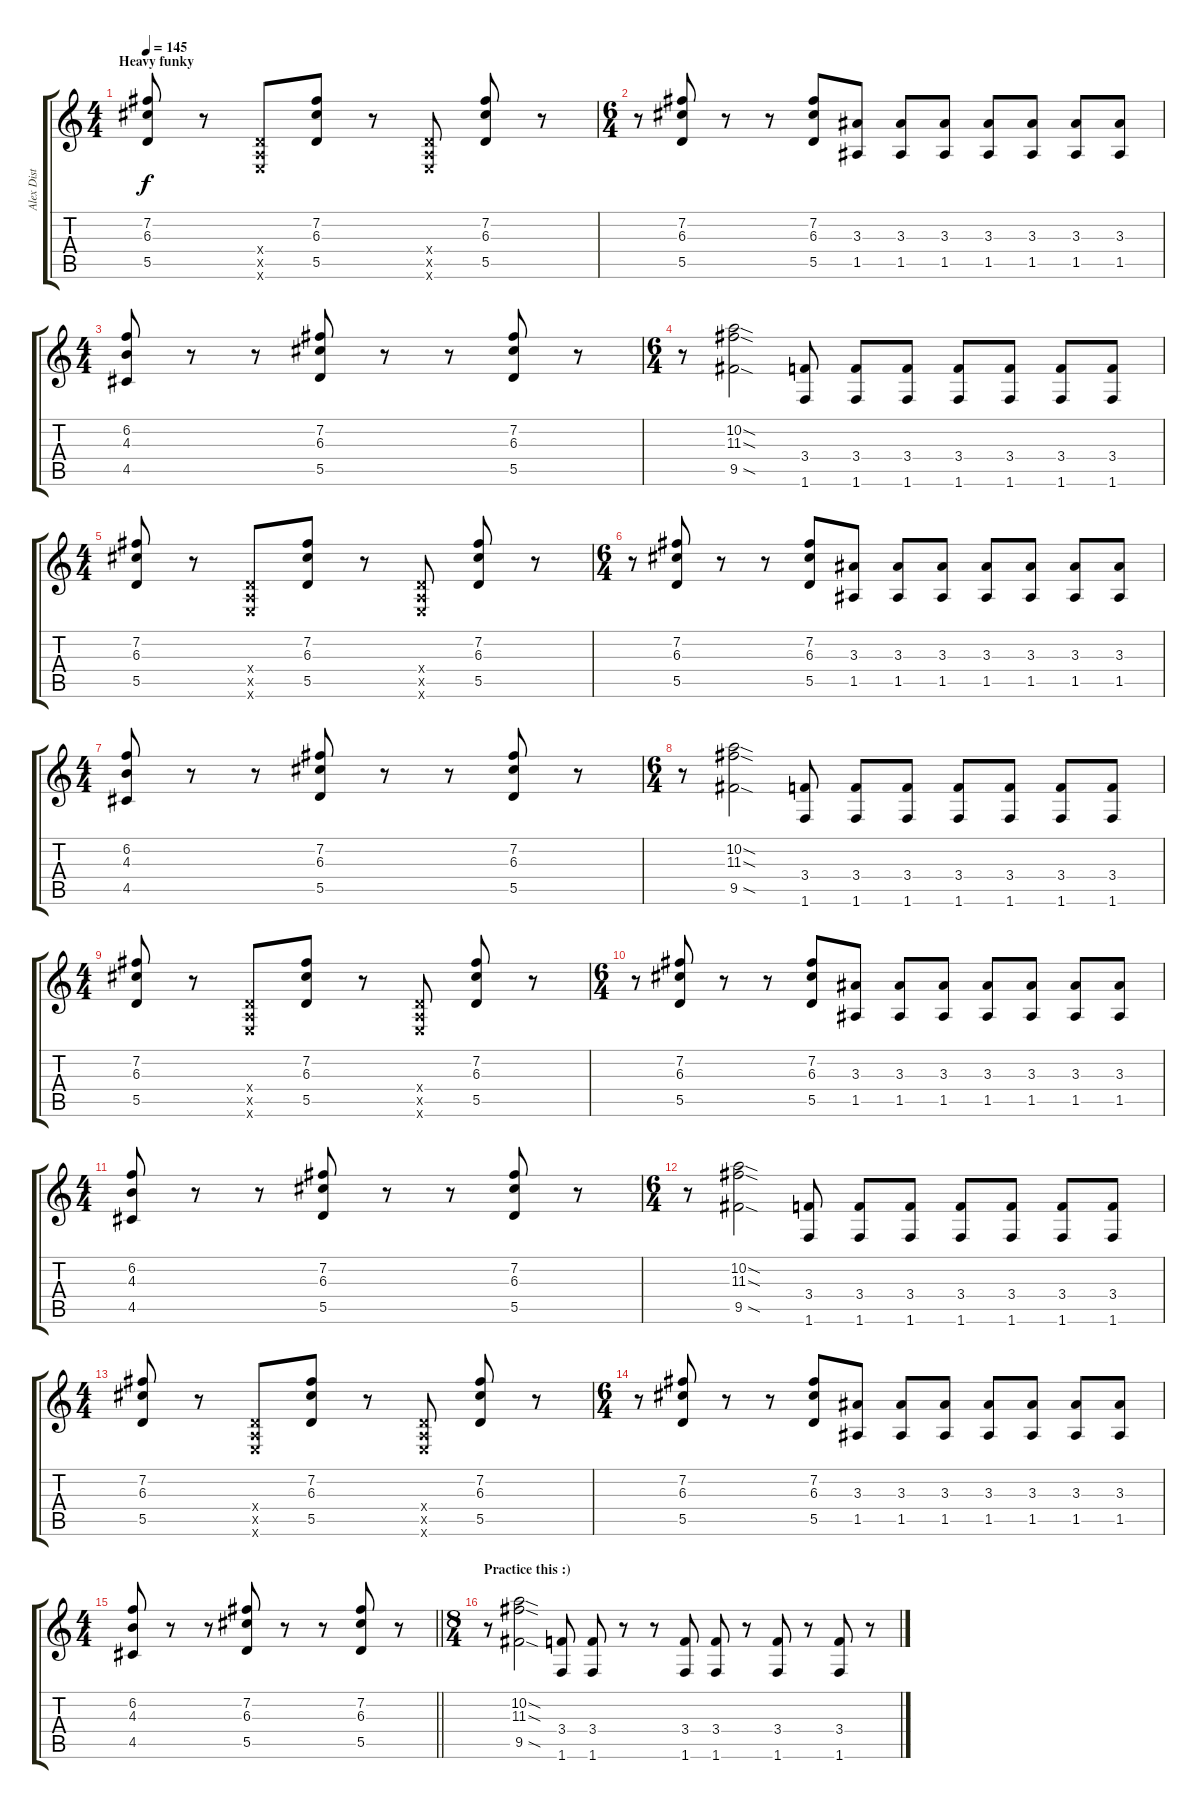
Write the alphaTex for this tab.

\track ("Alex Dist" "Alex Dist") {instrument distortionguitar}
\staff {score tabs}
\tuning (E4 B3 G3 D3 A2 E2) {hide}
\ts (4 4)
\section ("" "Heavy funky")
\tempo 145
\clef g2
\ks c
(7.2 6.3 5.5).8{dy f} r.8 (0.4{x} 0.5{x} 0.6{x}).8 (7.2 6.3 5.5).8 r.8 (0.4{x} 0.5{x} 0.6{x}).8 (7.2 6.3 5.5).8 r.8 |
\ts (6 4)
r.8 (7.2 6.3 5.5).8 r.8 r.8 (7.2 6.3 5.5).8 (3.3 1.5).8 (3.3 1.5).8 (3.3 1.5).8 (3.3 1.5).8 (3.3 1.5).8 (3.3 1.5).8 (3.3 1.5).8 |
\ts (4 4)
(6.2 4.3 4.5).8 r.8 r.8 (7.2 6.3 5.5).8 r.8 r.8 (7.2 6.3 5.5).8 r.8 |
\ts (6 4)
r.8 (10.2{sod} 11.3{sod} 9.5{sod}).2 (3.4 1.6).8 (3.4 1.6).8 (3.4 1.6).8 (3.4 1.6).8 (3.4 1.6).8 (3.4 1.6).8 (3.4 1.6).8 |
\ts (4 4)
(7.2 6.3 5.5).8 r.8 (0.4{x} 0.5{x} 0.6{x}).8 (7.2 6.3 5.5).8 r.8 (0.4{x} 0.5{x} 0.6{x}).8 (7.2 6.3 5.5).8 r.8 |
\ts (6 4)
r.8 (7.2 6.3 5.5).8 r.8 r.8 (7.2 6.3 5.5).8 (3.3 1.5).8 (3.3 1.5).8 (3.3 1.5).8 (3.3 1.5).8 (3.3 1.5).8 (3.3 1.5).8 (3.3 1.5).8 |
\ts (4 4)
(6.2 4.3 4.5).8 r.8 r.8 (7.2 6.3 5.5).8 r.8 r.8 (7.2 6.3 5.5).8 r.8 |
\ts (6 4)
r.8 (10.2{sod} 11.3{sod} 9.5{sod}).2 (3.4 1.6).8 (3.4 1.6).8 (3.4 1.6).8 (3.4 1.6).8 (3.4 1.6).8 (3.4 1.6).8 (3.4 1.6).8 |
\ts (4 4)
(7.2 6.3 5.5).8 r.8 (0.4{x} 0.5{x} 0.6{x}).8 (7.2 6.3 5.5).8 r.8 (0.4{x} 0.5{x} 0.6{x}).8 (7.2 6.3 5.5).8 r.8 |
\ts (6 4)
r.8 (7.2 6.3 5.5).8 r.8 r.8 (7.2 6.3 5.5).8 (3.3 1.5).8 (3.3 1.5).8 (3.3 1.5).8 (3.3 1.5).8 (3.3 1.5).8 (3.3 1.5).8 (3.3 1.5).8 |
\ts (4 4)
(6.2 4.3 4.5).8 r.8 r.8 (7.2 6.3 5.5).8 r.8 r.8 (7.2 6.3 5.5).8 r.8 |
\ts (6 4)
r.8 (10.2{sod} 11.3{sod} 9.5{sod}).2 (3.4 1.6).8 (3.4 1.6).8 (3.4 1.6).8 (3.4 1.6).8 (3.4 1.6).8 (3.4 1.6).8 (3.4 1.6).8 |
\ts (4 4)
(7.2 6.3 5.5).8 r.8 (0.4{x} 0.5{x} 0.6{x}).8 (7.2 6.3 5.5).8 r.8 (0.4{x} 0.5{x} 0.6{x}).8 (7.2 6.3 5.5).8 r.8 |
\ts (6 4)
r.8 (7.2 6.3 5.5).8 r.8 r.8 (7.2 6.3 5.5).8 (3.3 1.5).8 (3.3 1.5).8 (3.3 1.5).8 (3.3 1.5).8 (3.3 1.5).8 (3.3 1.5).8 (3.3 1.5).8 |
\ts (4 4)
\barLineRight lightlight
(6.2 4.3 4.5).8 r.8 r.8 (7.2 6.3 5.5).8 r.8 r.8 (7.2 6.3 5.5).8 r.8 |
\ts (8 4)
\section ("" "Practice this :)")
r.8 (10.2{sod} 11.3{sod} 9.5{sod}).2 (3.4 1.6).8 (3.4 1.6).8 r.8 r.8 (3.4 1.6).8 (3.4 1.6).8 r.8 (3.4 1.6).8 r.8 (3.4 1.6).8 r.8
